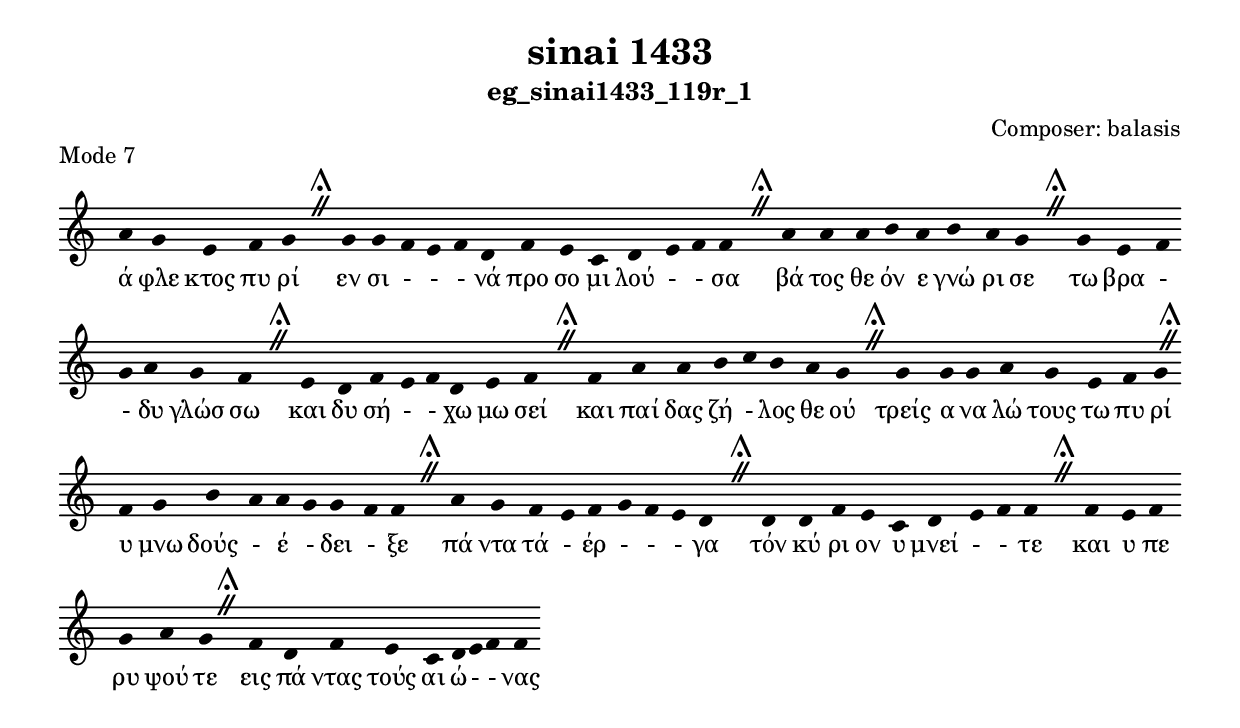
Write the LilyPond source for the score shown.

\include "gregorian.ly"

	\header {
 	  title = "sinai 1433"
	  subtitle = "eg_sinai1433_119r_1"
	  composer = "Composer: balasis"
	  piece = "Mode 7"
	}

	chant = {
	  a'4 g'4 e'4 f'4 g'4 \divisioMaior
 g'4 g'4 f'4 e'4 f'4 d'4 f'4 e'4 c'4 d'4 e'4 f'4 f'4 \divisioMaior
 a'4 a'4 a'4 b'4 a'4 b'4 a'4 g'4 \divisioMaior
 g'4 e'4 f'4 g'4 a'4 g'4 f'4 \divisioMaior
 e'4 d'4 f'4 e'4 f'4 d'4 e'4 f'4 \divisioMaior
 f'4 a'4 a'4 b'4 c''4 b'4 a'4 g'4 \divisioMaior
 g'4 g'4 g'4 a'4 g'4 e'4 f'4 g'4 \divisioMaior
 f'4 g'4 b'4 a'4 a'4 g'4 g'4 f'4 f'4 \divisioMaior
 a'4 g'4 f'4 e'4 f'4 g'4 f'4 e'4 d'4 \divisioMaior
 d'4 d'4 f'4 e'4 c'4 d'4 e'4 f'4 f'4 \divisioMaior
 f'4 e'4 f'4 g'4 a'4 g'4 \divisioMaior
 f'4 d'4 f'4 e'4 c'4 d'4 e'4 f'4 f'4\finalis
	}

	verba = \lyricmode {ά φλε κτος πυ ρί 
εν σι -  -  - νά προ σο μι λού -  - σα 
βά τος θε όν ε γνώ ρι σε 
τω βρα -  - δυ γλώσ σω 
και δυ σή -  - χω μω σεί 
και παί δας ζή - λος θε ού 
τρείς α να λώ τους τω πυ ρί 
υ μνω δούς - έ - δει - ξε 
πά ντα τά - έρ -  -  - γα 
τόν κύ ρι ον υ μνεί -  - τε 
και υ πε ρυ ψού τε 
εις πά ντας τούς αι ώ -  - νας 
	}


	\score {
	  \new Staff <<
	  \new Voice = "melody" \chant
	  \new Lyrics = "one" \lyricsto melody \verba
	  >>
	  \layout {
	    \context {
	      \Staff
	      \remove "Time_signature_engraver"
	      \remove "Bar_engraver"
	    }
	    \context {
	      \Voice
	      \remove "Stem_engraver"
	    }
	  }
	}